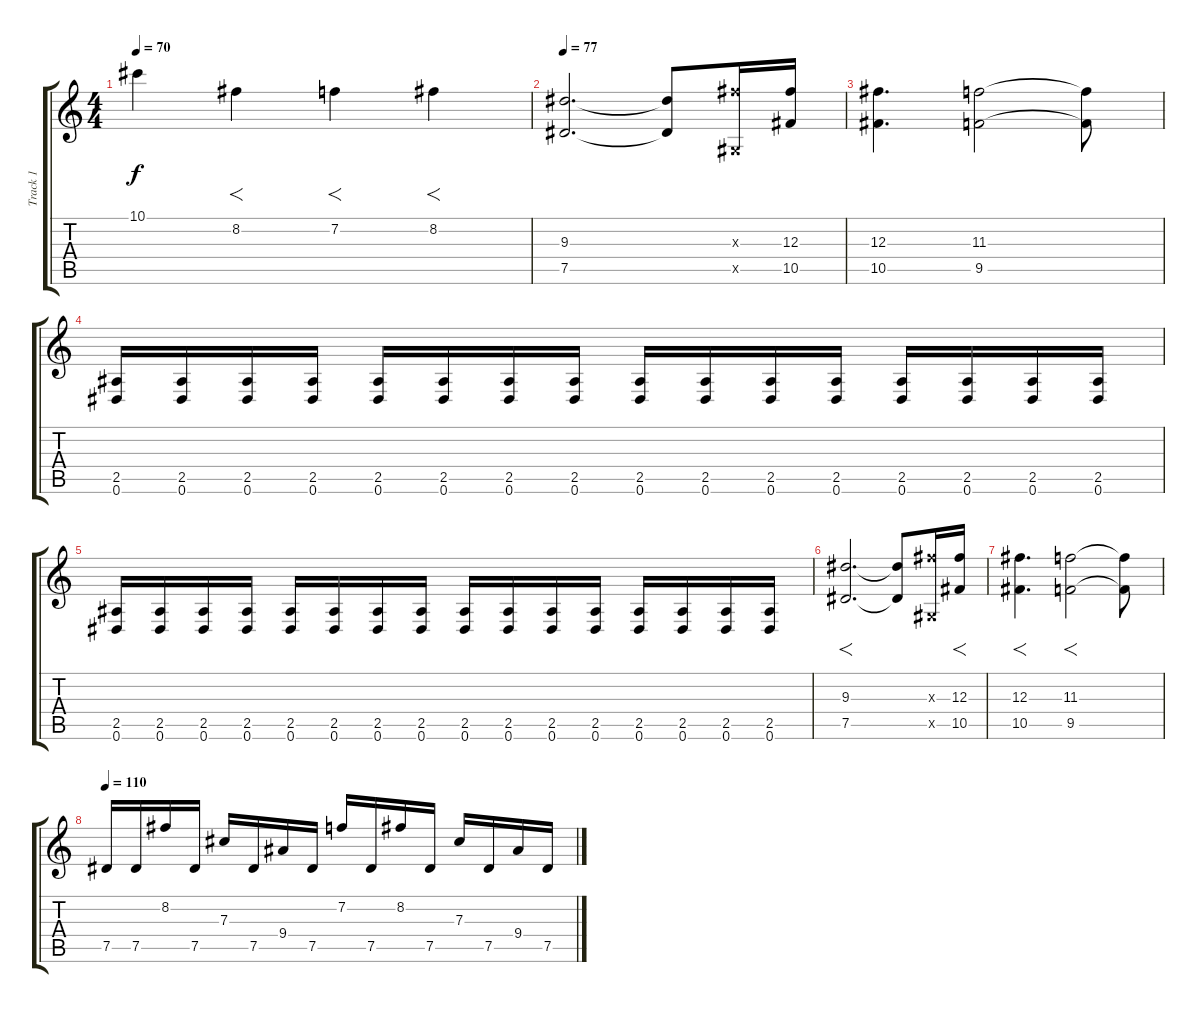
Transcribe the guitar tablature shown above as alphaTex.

\track ("Track 1" "Track 1") {instrument acousticguitarsteel}
\staff {score tabs}
\tuning (Eb4 Bb3 Gb3 Db3 Ab2 Eb2) {hide}
\ts (4 4)
\tempo 70
\clef g2
\ks c
10.1.4{dy f} 8.2.4{f} 7.2.4{f} 8.2.4{f} |
\tempo 77
(9.3 7.5).2{d} (9.3{t} 7.5{t}).8 (12.3{x} 0.5{x}).16 (12.3 10.5).16 |
(12.3 10.5).4{d} (11.3 9.5).2 (11.3{t} 9.5{t}).8 |
(2.5 0.6).16 (2.5 0.6).16 (2.5 0.6).16 (2.5 0.6).16 (2.5 0.6).16 (2.5 0.6).16 (2.5 0.6).16 (2.5 0.6).16 (2.5 0.6).16 (2.5 0.6).16 (2.5 0.6).16 (2.5 0.6).16 (2.5 0.6).16 (2.5 0.6).16 (2.5 0.6).16 (2.5 0.6).16 |
(2.5 0.6).16 (2.5 0.6).16 (2.5 0.6).16 (2.5 0.6).16 (2.5 0.6).16 (2.5 0.6).16 (2.5 0.6).16 (2.5 0.6).16 (2.5 0.6).16 (2.5 0.6).16 (2.5 0.6).16 (2.5 0.6).16 (2.5 0.6).16 (2.5 0.6).16 (2.5 0.6).16 (2.5 0.6).16 |
(9.3 7.5).2{f d} (9.3{t} 7.5{t}).8 (12.3{x} 0.5{x}).16 (12.3 10.5).16{f} |
(12.3 10.5).4{f d} (11.3 9.5).2{f} (11.3{t} 9.5{t}).8 |
\tempo 110
7.5.16 7.5.16 8.2.16 7.5.16 7.3.16 7.5.16 9.4.16 7.5.16 7.2.16 7.5.16 8.2.16 7.5.16 7.3.16 7.5.16 9.4.16 7.5.16
